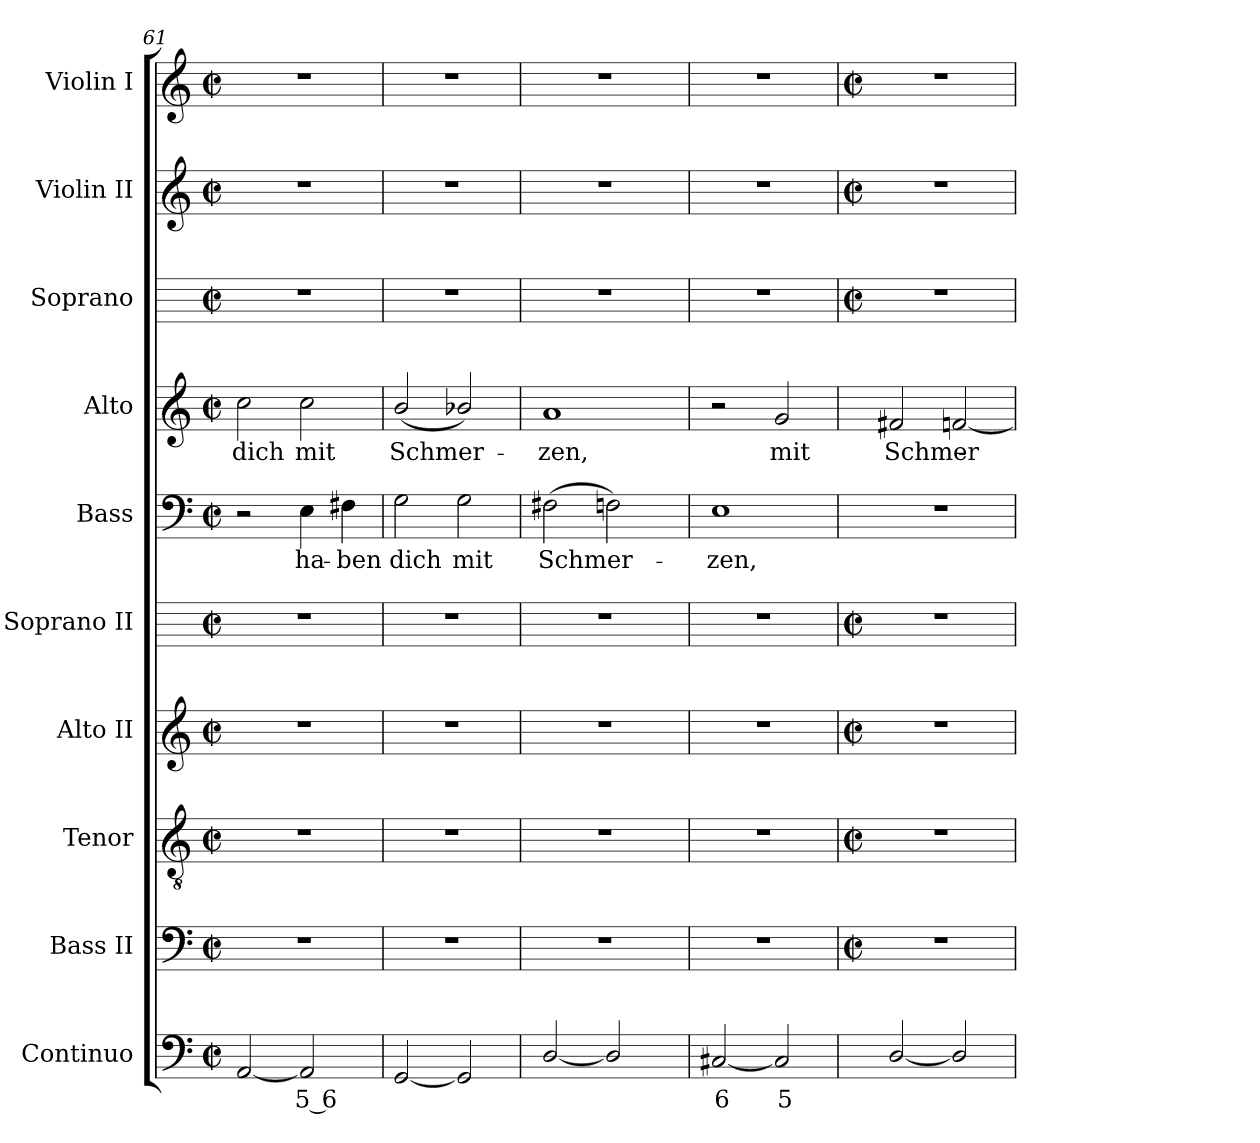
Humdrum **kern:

**kern	**text	**kern	**kern	**kern	**kern	**kern	**text	**kern	**text	**kern	**kern	**kern
*part10	*part10	*part9	*part8	*part7	*part6	*part5	*part5	*part4	*part4	*part3	*part2	*part1
*staff10	*staff10	*staff9	*staff8	*staff7	*staff6	*staff5	*staff5	*staff4	*staff4	*staff3	*staff2	*staff1
*I"Continuo	*	*I"Bass II	*I"Tenor	*I"Alto II	*I"Soprano II	*I"Bass	*	*I"Alto	*	*I"Soprano	*I"Violin II	*I"Violin I
*	*	*I'B	*I'T	*I'A	*I'S	*I'B	*	*I'A	*	*I'S	*I'Vln	*I'Vln
*clefF4	*	*clefF4	*clefGv2	*clefG2	*	*clefF4	*	*clefG2	*	*	*clefG2	*clefG2
*k[]	*	*k[]	*k[]	*k[]	*	*k[]	*	*k[]	*	*	*k[]	*k[]
*C:	*	*C:	*C:	*C:	*	*C:	*	*C:	*	*	*C:	*C:
*M2/2	*	*M2/2	*M2/2	*M2/2	*M2/2	*M2/2	*	*M2/2	*	*M2/2	*M2/2	*M2/2
*met(c|)	*	*met(c|)	*met(c|)	*met(c|)	*met(c|)	*met(c|)	*	*met(c|)	*	*met(c|)	*met(c|)	*met(c|)
=61	=61	=61	=61	=61	=61	=61	=61	=61	=61	=61	=61	=61
!	!	!	!	!	!	!	!	!	!LO:LY:b	!	!	!
[2AA	.	1r	1r	1r	1r	2r	.	2cc	dich	1r	1r	1r
!	!LO:LY:b	!	!	!	!	!	!LO:LY:b	!	!LO:LY:b	!	!	!
2AA]	5 6	.	.	.	.	4E	ha-	2cc	mit	.	.	.
!	!	!	!	!	!	!	!LO:LY:b	!	!	!	!	!
.	.	.	.	.	.	4F#X	-ben	.	.	.	.	.
=62	=62	=62	=62	=62	=62	=62	=62	=62	=62	=62	=62	=62
!	!	!	!	!	!	!	!LO:LY:b	!	!LO:LY:b	!	!	!
[2GG	.	1r	1r	1r	1r	2G	dich	(<2b/	Schmer-	1r	1r	1r
!	!	!	!	!	!	!	!LO:LY:b	!	!	!	!	!
2GG]	.	.	.	.	.	2G	mit	2b-X/)	.	.	.	.
=63	=63	=63	=63	=63	=63	=63	=63	=63	=63	=63	=63	=63
!	!	!	!	!	!	!	!LO:LY:b	!	!LO:LY:b	!	!	!
[2D/	.	1r	1r	1r	1r	(>2F#X	Schmer-	1a	zen,	1r	1r	1r
2D/]	.	.	.	.	.	2Fn)	.	.	.	.	.	.
=64	=64	=64	=64	=64	=64	=64	=64	=64	=64	=64	=64	=64
!	!LO:LY:b	!	!	!	!	!	!LO:LY:b	!	!	!	!	!
[2C#X	6	1r	1r	1r	1r	1E	zen,	2r	.	1r	1r	1r
!	!LO:LY:b	!	!	!	!	!	!	!	!LO:LY:b	!	!	!
2C#]	5	.	.	.	.	.	.	2g	mit	.	.	.
!!LO:LB:g=z
=65	=65	=65	=65	=65	=65	=65	=65	=65	=65	=65	=65	=65
*	*	*M2/2	*M2/2	*M2/2	*M2/2	*	*	*	*	*M2/2	*M2/2	*M2/2
*	*	*met(c|)	*met(c|)	*met(c|)	*met(c|)	*	*	*	*	*met(c|)	*met(c|)	*met(c|)
!	!	!	!	!	!	!	!	!	!LO:LY:b	!	!	!
[2D/	.	1r	1r	1r	1r	1r	.	2f#X	Schmer-	1r	1r	1r
2D/]	.	.	.	.	.	.	.	[2fn	.	.	.	.
=	=	=	=	=	=	=	=	=	=	=	=	=
*-	*-	*-	*-	*-	*-	*-	*-	*-	*-	*-	*-	*-
